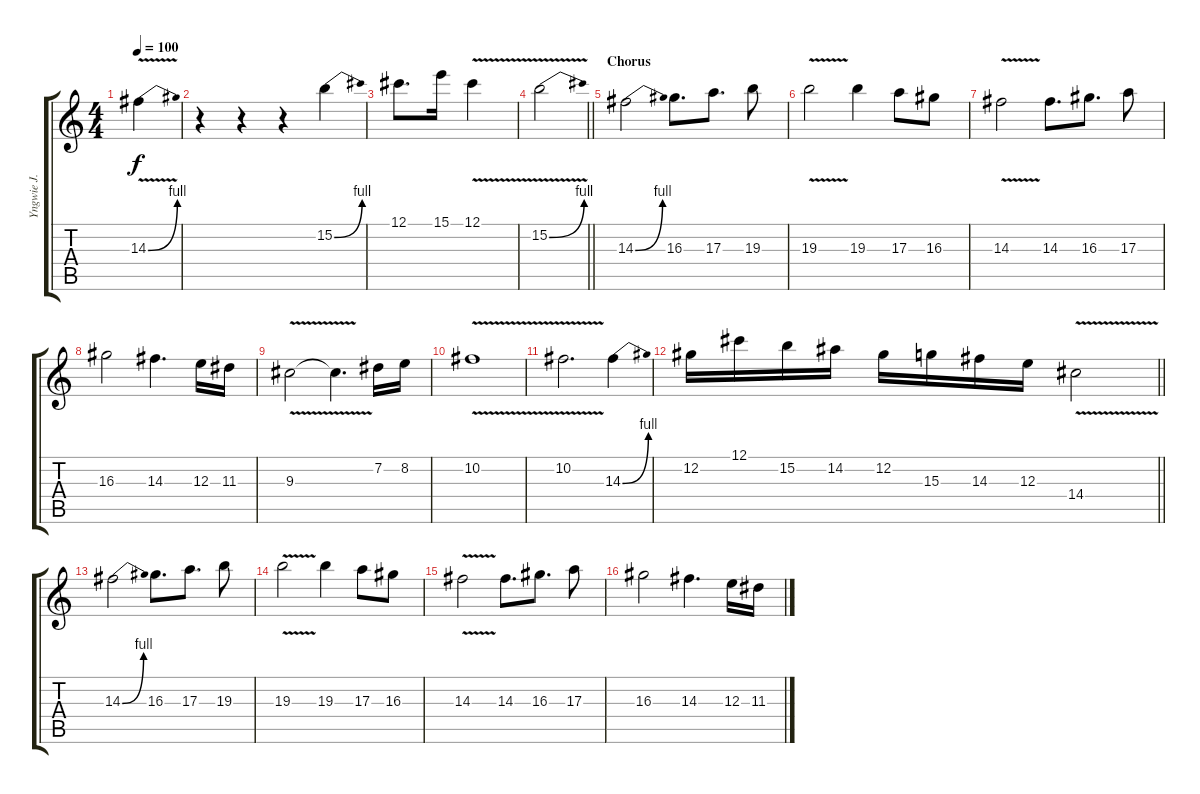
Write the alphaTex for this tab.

\track ("Yngwie J. Malmsteen" "Yngwie J. ") {instrument overdrivenguitar}
\staff {score tabs}
\tuning (Db4 Ab3 E3 B2 Gb2 Db2) {hide}
\ts (4 4)
\tempo 100
\clef g2
\ks c
14.3{be (bend 0 0 60 4) v}.4{dy f} |
r.4 r.4 r.4 15.2{be (bend 0 0 60 4)}.4 |
12.1.8{d} 15.1.16 12.1{v}.4 |
\barLineRight lightlight
15.2{be (bend 0 0 60 4) v}.2 |
\section ("" "Chorus")
14.3{be (bend 0 0 60 4)}.2 16.3.8{d} 17.3.8{d} 19.3.8 |
19.3{v}.2 19.3.4 17.3.8 16.3.8 |
14.3{v}.2 14.3.8{d} 16.3.8{d} 17.3.8 |
16.3.2 14.3.4{d} 12.3.16 11.3.16 |
9.3{v}.2 9.3{t}.4{d} 7.2.16 8.2.16 |
10.2{v}.1 |
10.2{v}.2{d} 14.3{be (bend 0 0 60 4)}.4 |
\barLineRight lightlight
12.2.16 12.1.16 15.2.16 14.2.16 12.2.16 15.3.16 14.3.16 12.3.16 14.4{v}.2 |
14.3{be (bend 0 0 60 4)}.2 16.3.8{d} 17.3.8{d} 19.3.8 |
19.3{v}.2 19.3.4 17.3.8 16.3.8 |
14.3{v}.2 14.3.8{d} 16.3.8{d} 17.3.8 |
16.3.2 14.3.4{d} 12.3.16 11.3.16
